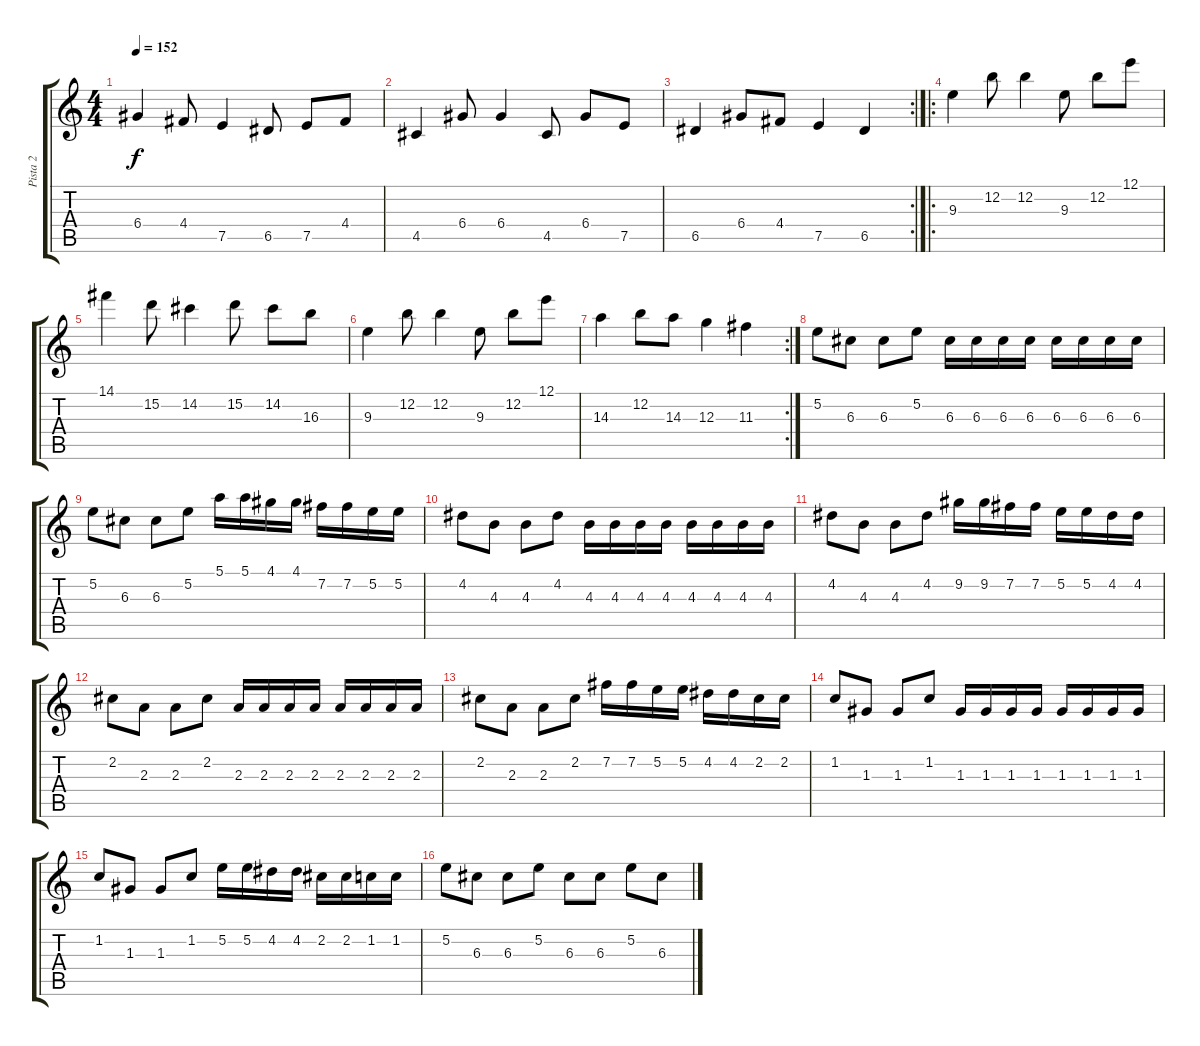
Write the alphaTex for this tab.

\track ("Pista 2" "Pista 2") {instrument distortionguitar}
\staff {score tabs}
\tuning (E4 B3 G3 D3 A2 E2) {hide}
\ts (4 4)
\tempo 152
\clef g2
\ks c
6.4.4{dy f} 4.4.8 7.5.4 6.5.8 7.5.8 4.4.8 |
4.5.4 6.4.8 6.4.4 4.5.8 6.4.8 7.5.8 |
\rc 2
6.5.4 6.4.8 4.4.8 7.5.4 6.5.4 |
\ro
9.3.4 12.2.8 12.2.4 9.3.8 12.2.8 12.1.8 |
14.1.4 15.2.8 14.2.4 15.2.8 14.2.8 16.3.8 |
9.3.4 12.2.8 12.2.4 9.3.8 12.2.8 12.1.8 |
\rc 2
14.3.4 12.2.8 14.3.8 12.3.4 11.3.4 |
5.2.8 6.3.8 6.3.8 5.2.8 6.3.16 6.3.16 6.3.16 6.3.16 6.3.16 6.3.16 6.3.16 6.3.16 |
5.2.8 6.3.8 6.3.8 5.2.8 5.1.16 5.1.16 4.1.16 4.1.16 7.2.16 7.2.16 5.2.16 5.2.16 |
4.2.8 4.3.8 4.3.8 4.2.8 4.3.16 4.3.16 4.3.16 4.3.16 4.3.16 4.3.16 4.3.16 4.3.16 |
4.2.8 4.3.8 4.3.8 4.2.8 9.2.16 9.2.16 7.2.16 7.2.16 5.2.16 5.2.16 4.2.16 4.2.16 |
2.2.8 2.3.8 2.3.8 2.2.8 2.3.16 2.3.16 2.3.16 2.3.16 2.3.16 2.3.16 2.3.16 2.3.16 |
2.2.8 2.3.8 2.3.8 2.2.8 7.2.16 7.2.16 5.2.16 5.2.16 4.2.16 4.2.16 2.2.16 2.2.16 |
1.2.8 1.3.8 1.3.8 1.2.8 1.3.16 1.3.16 1.3.16 1.3.16 1.3.16 1.3.16 1.3.16 1.3.16 |
1.2.8 1.3.8 1.3.8 1.2.8 5.2.16 5.2.16 4.2.16 4.2.16 2.2.16 2.2.16 1.2.16 1.2.16 |
5.2.8 6.3.8 6.3.8 5.2.8 6.3.8 6.3.8 5.2.8 6.3.8
